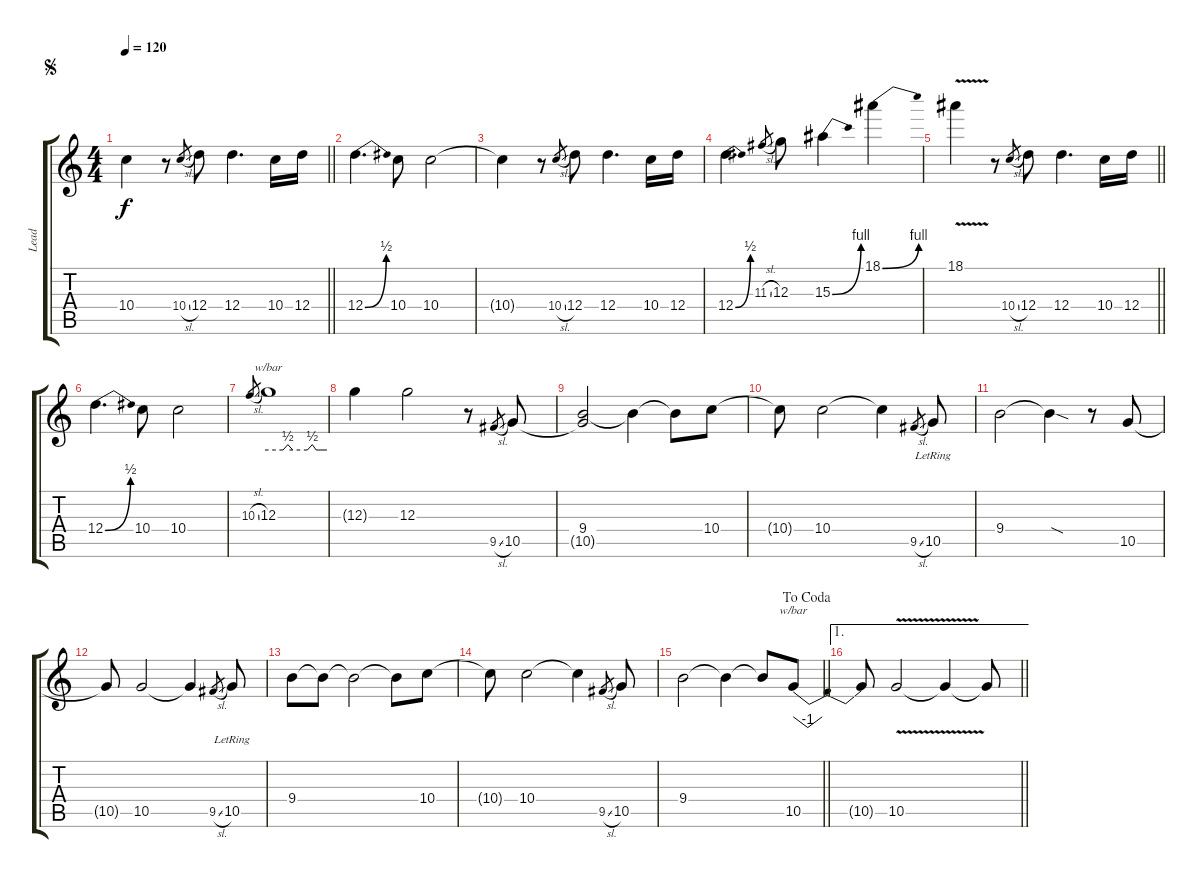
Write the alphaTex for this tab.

\track ("Lead" "Lead") {instrument distortionguitar}
\staff {score tabs}
\tuning (E4 B3 G3 D3 A2 E2) {hide}
\ts (4 4)
\jump segno
\tempo 120
\clef g2
\barLineRight lightlight
\ks c
10.4{t}.4{dy f} r.8 10.4{sl}.8{gr} 12.4.8 12.4.4{d} 10.4.16 12.4.16 |
12.4{be (bend 0 0 60 2)}.4{d} 10.4.8 10.4.2 |
10.4{t}.4 r.8 10.4{sl}.8{gr} 12.4.8 12.4.4{d} 10.4.16 12.4.16 |
12.4{be (bend 0 0 60 2)}.4{d} 11.3{sl}.8{gr} 12.3.8 15.3{be (bend 0 0 60 4)}.4 18.1{be (bend 0 0 60 4)}.4 |
\barLineRight lightlight
18.1{v}.4 r.8 10.4{sl}.8{gr} 12.4.8 12.4.4{d} 10.4.16 12.4.16 |
12.4{be (bend 0 0 60 2)}.4{d} 10.4.8 10.4.2 |
10.3{sl}.8{gr} 12.3.1{tbe (custom default 0 0 15 0 20 2 25 0 40 0 45 2 49 0 55 0 60 0)} |
12.3{t}.4 12.3.2 r.8 9.5{sl}.8{gr} 10.5.8 |
(9.4 10.5{t}).2 9.4{t}.4 9.4{t}.8 10.4.8 |
10.4{t}.8 10.4.2 10.4{t}.4 9.5{sl}.8{gr} 10.5{lr}.8 |
9.4.2 9.4{sod t}.4 r.8 10.5.8 |
10.5{t}.8 10.5.2 10.5{t}.4 9.5{sl}.8{gr} 10.5{lr}.8 |
9.4.8 9.4{t}.8 9.4{t}.2 9.4{t}.8 10.4.8 |
10.4{t}.8 10.4.2 10.4{t}.4 9.5{sl}.8{gr} 10.5.8 |
\jump dacoda
\barLineRight lightlight
9.4.2 9.4{t}.4 9.4{t}.8 10.5.8{tbe (dip default 0 0 5 -4 60 0)} |
\ae 1
\barLineRight lightlight
10.5{t}.8 10.5{v}.2 10.5{t}.4 10.5{t}.8
